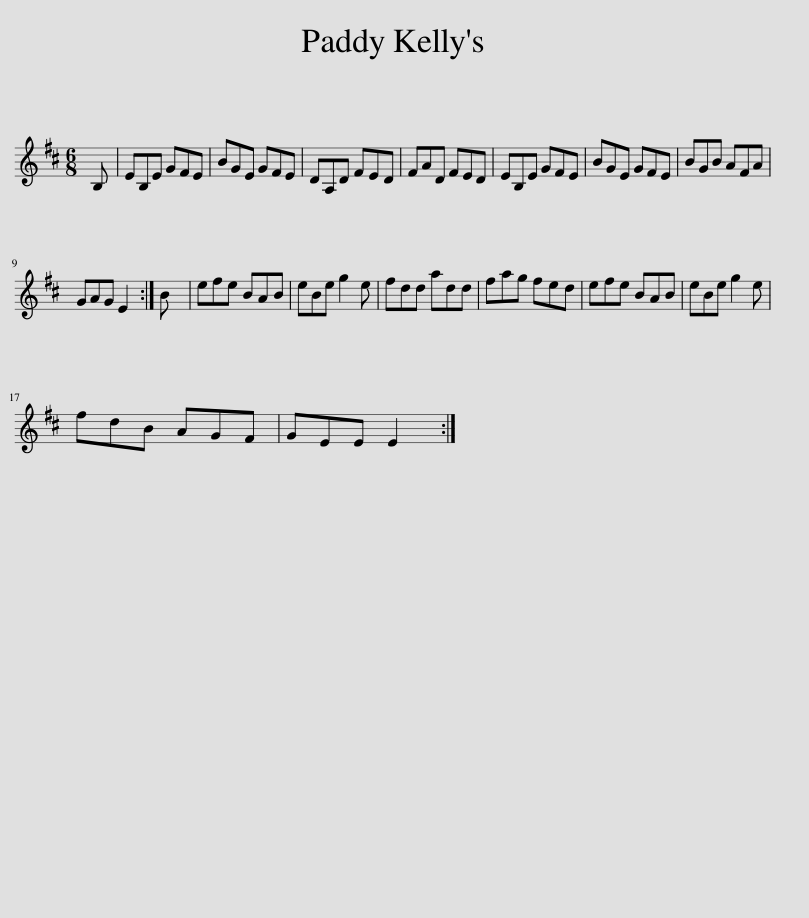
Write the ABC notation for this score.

X:1
L:1/8
M:6/8
I:linebreak $
K:D
V:1 treble
V:1
 B, | EB,E GFE | BGE GFE | DA,D FED | FAD FED | %5
 EB,E GFE | BGE GFE | BGB AFA |$ GAG E2 :| B | %10
 efe BAB | eBe g2 e | fdd add | fag fed | efe BAB | %15
 eBe g2 e |$ fdB AGF | GEE E2 :| %18
